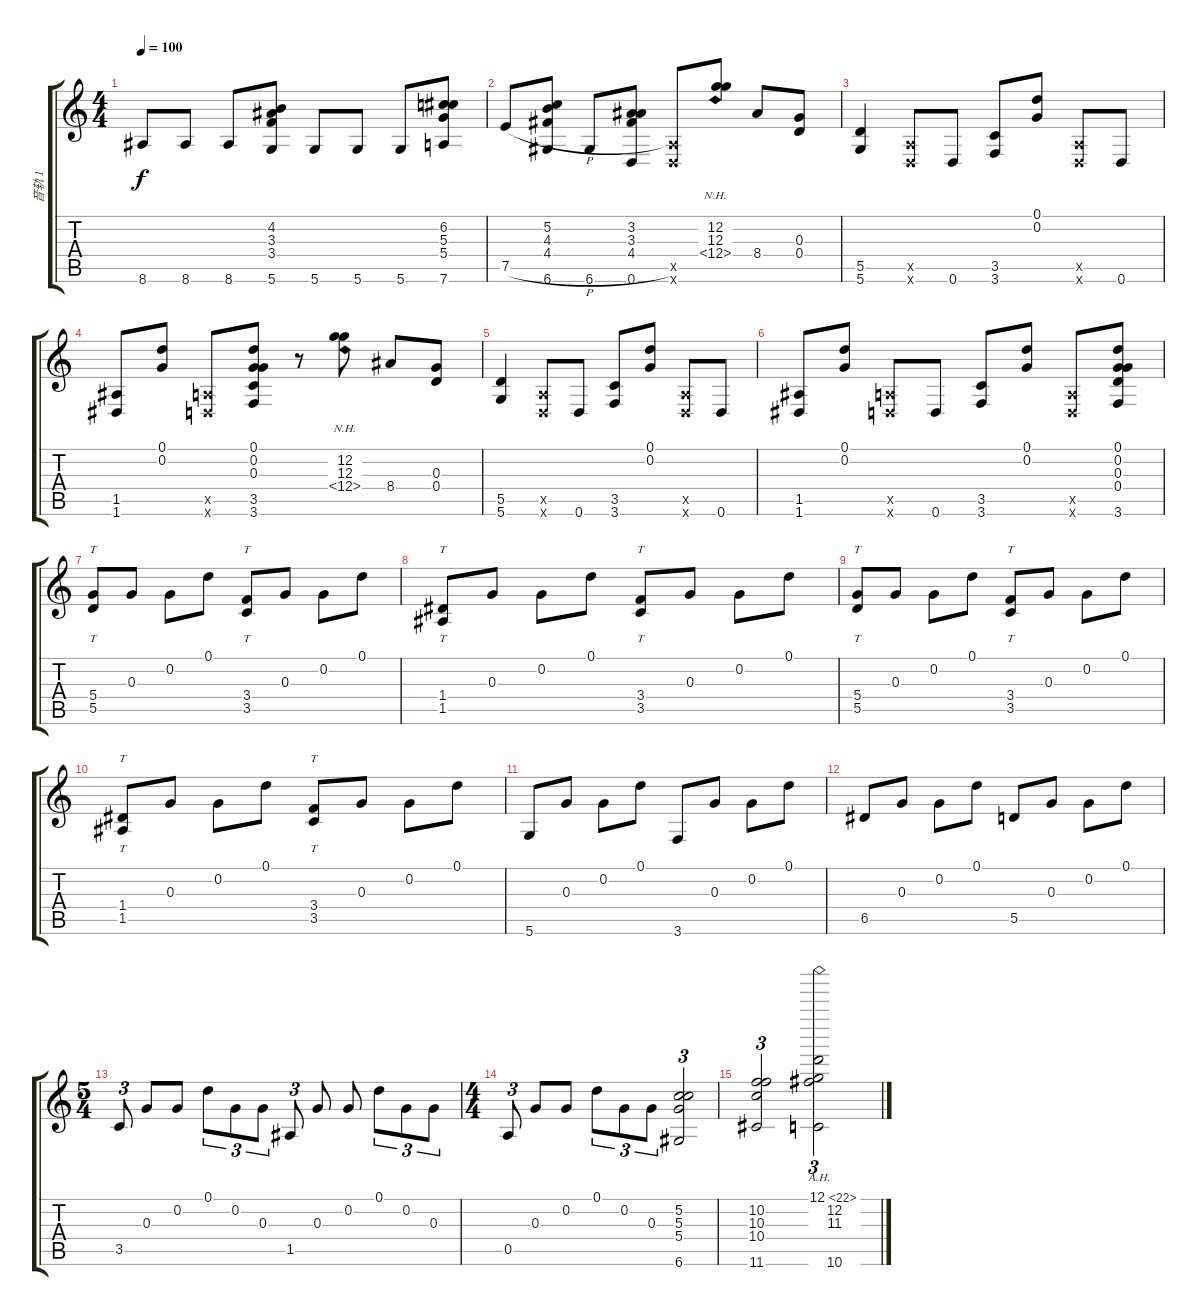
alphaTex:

\track ("音轨 1" "音轨 1") {instrument acousticguitarnylon}
\staff {score tabs}
\tuning (D4 G3 G3 D3 A2 D2) {hide}
\ts (4 4)
\tempo 100
\clef g2
\ks c
8.6.8{dy f} 8.6.8 8.6.8 (4.2 3.3 3.4 5.6).8 5.6.8 5.6.8 5.6.8 (6.2 5.3 5.4 7.6).8 |
7.5{h}.8 (5.2 4.3 4.4 6.6).8 6.6.8 (3.2 3.3 4.4 0.6).8 (0.5{x} 0.6{x}).8 (12.2 12.3 12.4{nh}).8 8.4.8 (0.3 0.4).8 |
(5.5 5.6).4 (0.5{x} 0.6{x}).8 0.6.8 (3.5 3.6).8 (0.1 0.2).8 (0.5{x} 0.6{x}).8 0.6.8 |
(1.5 1.6).8 (0.1 0.2).8 (0.5{x} 0.6{x}).8 (0.1 0.2 0.3 3.5 3.6).8 r.8 (12.2 12.3 12.4{nh}).8 8.4.8 (0.3 0.4).8 |
(5.5 5.6).4 (0.5{x} 0.6{x}).8 0.6.8 (3.5 3.6).8 (0.1 0.2).8 (0.5{x} 0.6{x}).8 0.6.8 |
(1.5 1.6).8 (0.1 0.2).8 (0.5{x} 0.6{x}).8 0.6.8 (3.5 3.6).8 (0.1 0.2).8 (0.5{x} 0.6{x}).8 (0.1 0.2 0.3 0.4 3.6).8 |
(5.4 5.5).8{tt} 0.3.8 0.2.8 0.1.8 (3.4 3.5).8{tt} 0.3.8 0.2.8 0.1.8 |
(1.4 1.5).8{tt} 0.3.8 0.2.8 0.1.8 (3.4 3.5).8{tt} 0.3.8 0.2.8 0.1.8 |
(5.4 5.5).8{tt} 0.3.8 0.2.8 0.1.8 (3.4 3.5).8{tt} 0.3.8 0.2.8 0.1.8 |
(1.4 1.5).8{tt} 0.3.8 0.2.8 0.1.8 (3.4 3.5).8{tt} 0.3.8 0.2.8 0.1.8 |
5.6.8 0.3.8 0.2.8 0.1.8 3.6.8 0.3.8 0.2.8 0.1.8 |
6.5.8 0.3.8 0.2.8 0.1.8 5.5.8 0.3.8 0.2.8 0.1.8 |
\ts (5 4)
3.5.8{tu (3 2)} 0.3.8 0.2.8 0.1.8{tu (3 2)} 0.2.8{tu (3 2)} 0.3.8{tu (3 2)} 1.5.8{tu (3 2)} 0.3.8 0.2.8 0.1.8{tu (3 2)} 0.2.8{tu (3 2)} 0.3.8{tu (3 2)} |
\ts (4 4)
0.5.8{tu (3 2)} 0.3.8 0.2.8 0.1.8{tu (3 2)} 0.2.8{tu (3 2)} 0.3.8{tu (3 2)} (5.2 5.3 5.4 6.6).2{tu (3 2)} |
(10.2 10.3 10.4 11.6).2{tu (3 2)} (12.1{ah 10} 12.2 11.3 10.6).2{tu (3 2)}
